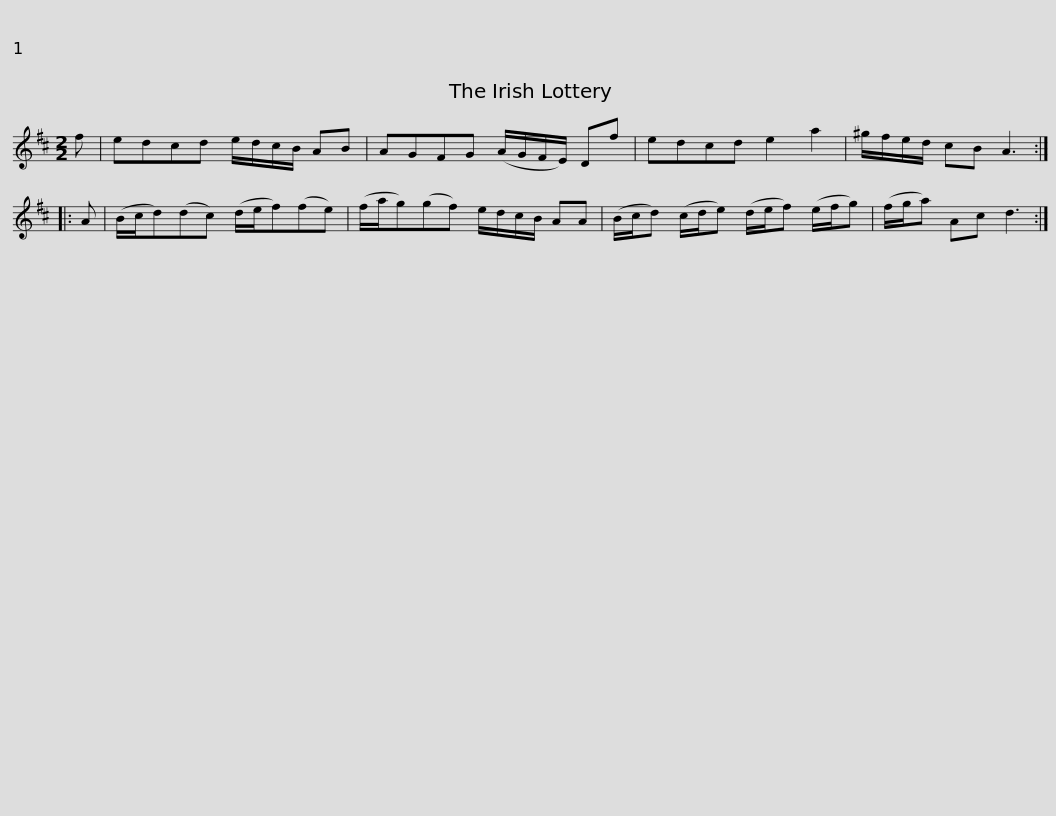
X:1
L:1/8
M:2/2
I:linebreak $
K:D
V:1 treble
V:1
 f | edcd e/d/c/B/ AB | AGFG (A/G/F/E/) Df | edcd e2 a2 | ^g/f/e/d/ cB A3 :: %5
 A |$ (B/c/d)(dc) (d/e/f)(fe) | (f/a/g)(gf) e/d/c/B/ AA | (B/c/d) (c/d/e) (d/e/f) (e/f/g) | (f/g/a) Ac d3 :| %10
